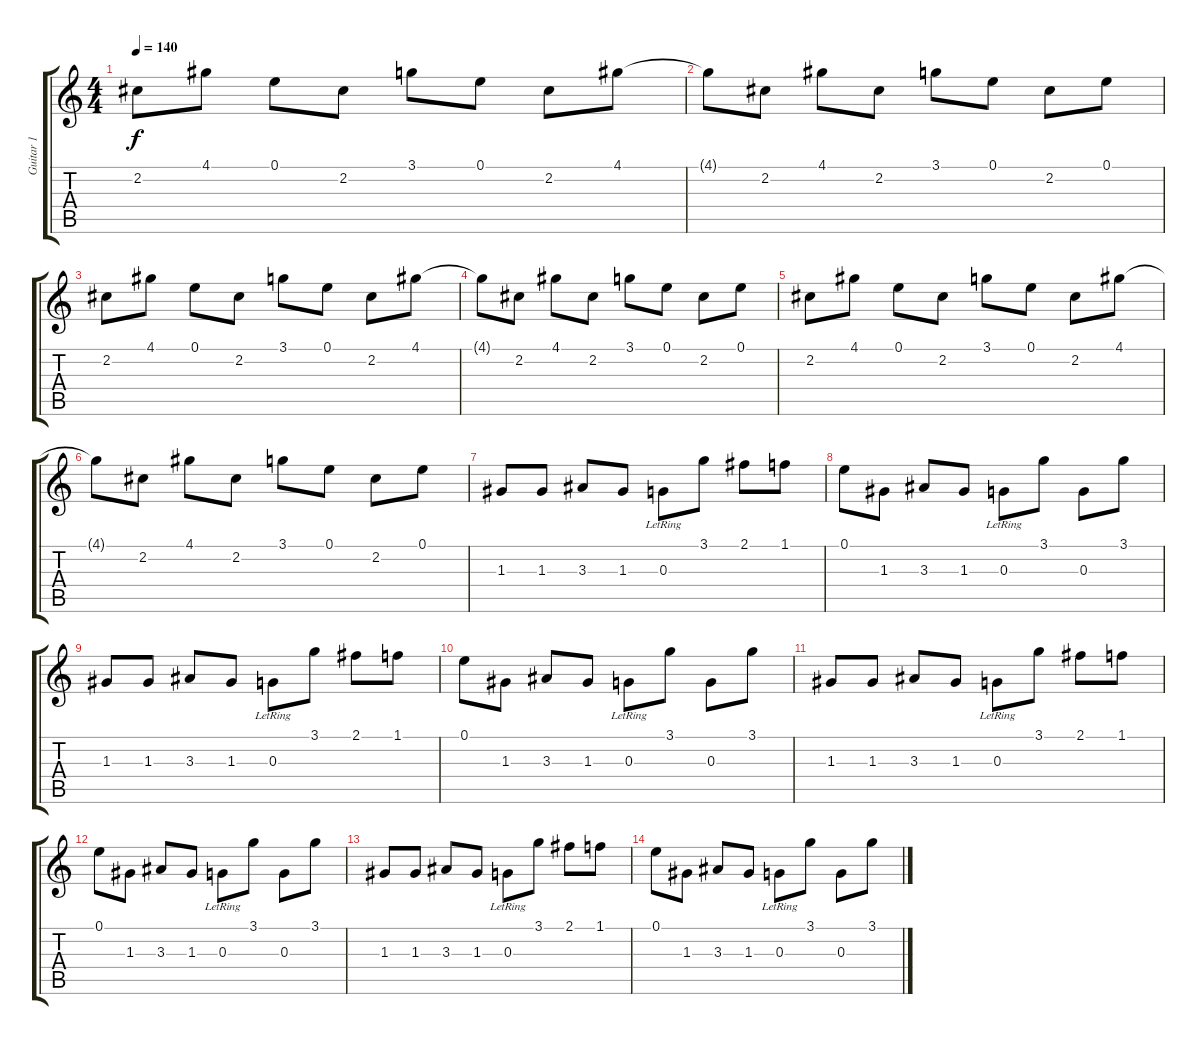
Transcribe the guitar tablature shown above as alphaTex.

\track ("Guitar 1" "Guitar 1") {instrument overdrivenguitar}
\staff {score tabs}
\tuning (E4 B3 G3 D3 A2 E2) {hide}
\ts (4 4)
\tempo 140
\clef g2
\ks c
2.2.8{dy f} 4.1.8 0.1.8 2.2.8 3.1.8 0.1.8 2.2.8 4.1.8 |
4.1{t}.8 2.2.8 4.1.8 2.2.8 3.1.8 0.1.8 2.2.8 0.1.8 |
2.2.8 4.1.8 0.1.8 2.2.8 3.1.8 0.1.8 2.2.8 4.1.8 |
4.1{t}.8 2.2.8 4.1.8 2.2.8 3.1.8 0.1.8 2.2.8 0.1.8 |
2.2.8 4.1.8 0.1.8 2.2.8 3.1.8 0.1.8 2.2.8 4.1.8 |
4.1{t}.8 2.2.8 4.1.8 2.2.8 3.1.8 0.1.8 2.2.8 0.1.8 |
1.3.8 1.3.8 3.3.8 1.3.8 0.3{lr}.8 3.1.8 2.1.8 1.1.8 |
0.1.8 1.3.8 3.3.8 1.3.8 0.3{lr}.8 3.1.8 0.3.8 3.1.8 |
1.3.8 1.3.8 3.3.8 1.3.8 0.3{lr}.8 3.1.8 2.1.8 1.1.8 |
0.1.8 1.3.8 3.3.8 1.3.8 0.3{lr}.8 3.1.8 0.3.8 3.1.8 |
1.3.8 1.3.8 3.3.8 1.3.8 0.3{lr}.8 3.1.8 2.1.8 1.1.8 |
0.1.8 1.3.8 3.3.8 1.3.8 0.3{lr}.8 3.1.8 0.3.8 3.1.8 |
1.3.8 1.3.8 3.3.8 1.3.8 0.3{lr}.8 3.1.8 2.1.8 1.1.8 |
0.1.8 1.3.8 3.3.8 1.3.8 0.3{lr}.8 3.1.8 0.3.8 3.1.8
